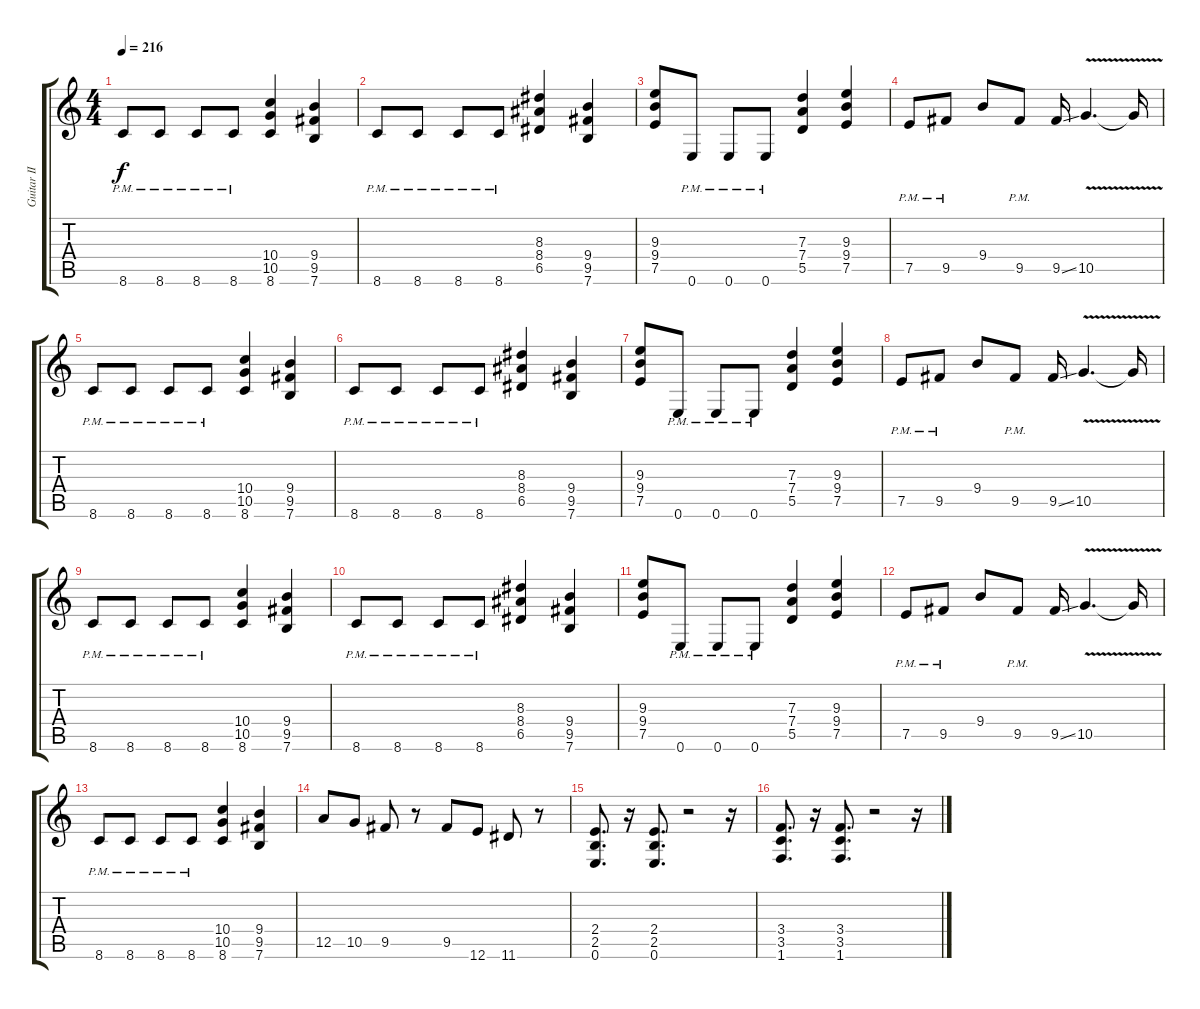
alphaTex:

\track ("Guitar II" "Guitar II") {instrument distortionguitar}
\staff {score tabs}
\tuning (E4 B3 G3 D3 A2 E2) {hide}
\ts (4 4)
\tempo 216
\clef g2
\ks c
8.6{pm}.8{dy f} 8.6{pm}.8 8.6{pm}.8 8.6{pm}.8 (10.4 10.5 8.6).4 (9.4 9.5 7.6).4 |
8.6{pm}.8 8.6{pm}.8 8.6{pm}.8 8.6{pm}.8 (8.3 8.4 6.5).4 (9.4 9.5 7.6).4 |
(9.3 9.4 7.5).8 0.6{pm}.8 0.6{pm}.8 0.6{pm}.8 (7.3 7.4 5.5).4 (9.3 9.4 7.5).4 |
7.5{pm}.8 9.5{pm}.8 9.4.8 9.5{pm}.8 9.5{ss}.16 10.5{v}.4{d} 10.5{t}.16 |
8.6{pm}.8 8.6{pm}.8 8.6{pm}.8 8.6{pm}.8 (10.4 10.5 8.6).4 (9.4 9.5 7.6).4 |
8.6{pm}.8 8.6{pm}.8 8.6{pm}.8 8.6{pm}.8 (8.3 8.4 6.5).4 (9.4 9.5 7.6).4 |
(9.3 9.4 7.5).8 0.6{pm}.8 0.6{pm}.8 0.6{pm}.8 (7.3 7.4 5.5).4 (9.3 9.4 7.5).4 |
7.5{pm}.8 9.5{pm}.8 9.4.8 9.5{pm}.8 9.5{ss}.16 10.5{v}.4{d} 10.5{t}.16 |
8.6{pm}.8 8.6{pm}.8 8.6{pm}.8 8.6{pm}.8 (10.4 10.5 8.6).4 (9.4 9.5 7.6).4 |
8.6{pm}.8 8.6{pm}.8 8.6{pm}.8 8.6{pm}.8 (8.3 8.4 6.5).4 (9.4 9.5 7.6).4 |
(9.3 9.4 7.5).8 0.6{pm}.8 0.6{pm}.8 0.6{pm}.8 (7.3 7.4 5.5).4 (9.3 9.4 7.5).4 |
7.5{pm}.8 9.5{pm}.8 9.4.8 9.5{pm}.8 9.5{ss}.16 10.5{v}.4{d} 10.5{t}.16 |
8.6{pm}.8 8.6{pm}.8 8.6{pm}.8 8.6{pm}.8 (10.4 10.5 8.6).4 (9.4 9.5 7.6).4 |
12.5.8 10.5.8 9.5.8 r.8 9.5.8 12.6.8 11.6.8 r.8 |
(2.4 2.5 0.6).8{d} r.16 (2.4 2.5 0.6).8{d} r.2 r.16 |
(3.4 3.5 1.6).8{d} r.16 (3.4 3.5 1.6).8{d} r.2 r.16
